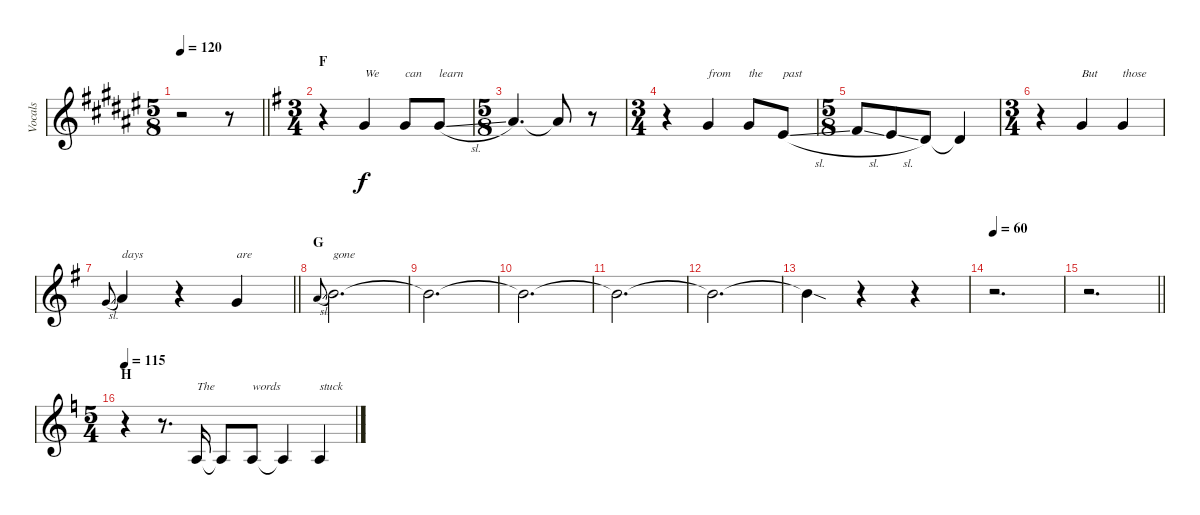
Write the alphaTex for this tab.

\track ("Vocals" "Vocals") {instrument oboe}
\staff {score}
\tuning (E4 B3 G3 D3 A2 E2) {hide}
\ts (5 8)
\tempo 120
\clef g2
\barLineRight lightlight
\ks d#minor
r.2{dy f} r.8 |
\ts (3 4)
\section ("" "F")
\ks eminor
r.4 3.1.4{txt "We"} 3.1.8{txt "can"} 3.1{sl}.8{txt "learn"} |
\ts (5 8)
5.1.4{d} 5.1{t}.8 r.8 |
\ts (3 4)
r.4 3.1.4{txt "from"} 3.1.8{txt "the"} 5.2{sl}.8{txt "past"} |
\ts (5 8)
7.2{sl}.8 5.2{sl}.8 3.2.8 3.2{t}.4 |
\ts (3 4)
r.4 3.1.4{txt "But"} 3.1.4{txt "those"} |
\barLineRight lightlight
3.1{sl}.8{gr onbeat} 5.1.4{txt "days"} r.4 3.1.4{txt "are"} |
\section ("" "G")
5.1{sl}.8{gr onbeat} 7.1.2{d txt "gone"} |
7.1{t}.2{d} |
7.1{t}.2{d} |
7.1{t}.2{d} |
7.1{t}.2{d} |
7.1{sod t}.4 r.4 r.4 |
\tempo 60
r.2{d} |
\barLineRight lightlight
r.2{d} |
\ts (5 4)
\section ("" "H")
\tempo 115
\ks aminor
r.4 r.8{d} 2.3.16{txt "The"} 2.3{t}.8 2.3.8{txt "words"} 2.3{t}.4 2.3.4{txt "stuck"}
